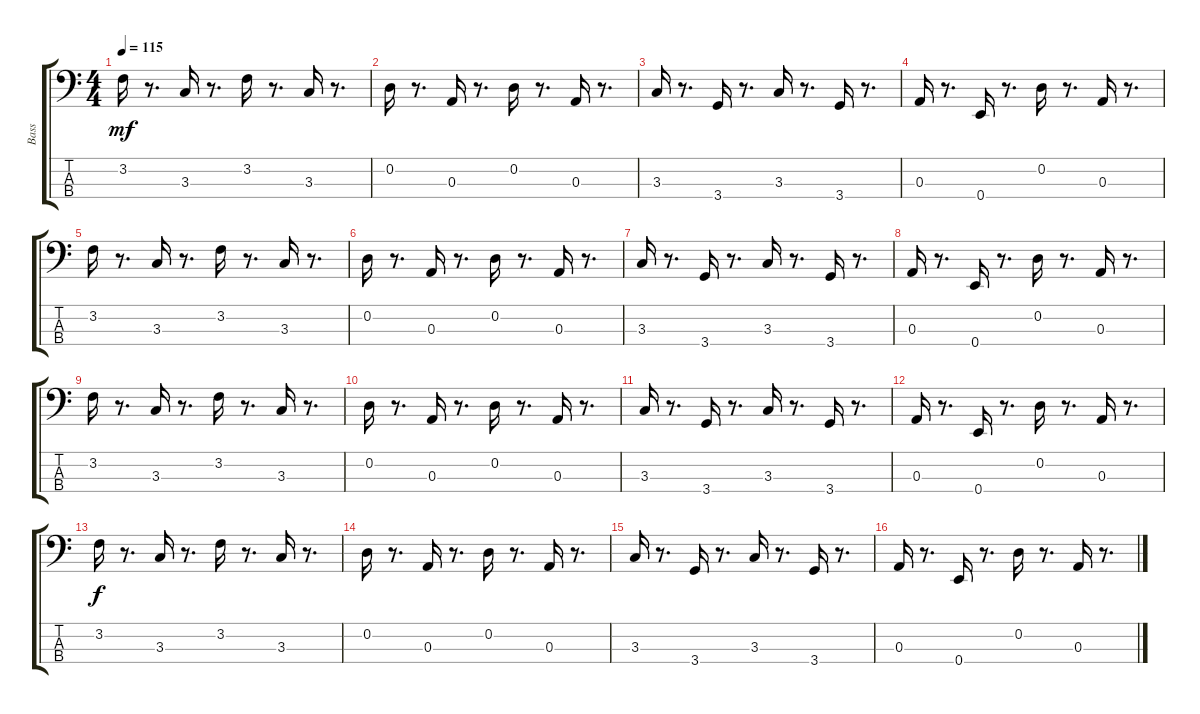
\track ("Bass" "Bass") {instrument acousticbass}
\staff {score tabs}
\tuning (G2 D2 A1 E1) {hide}
\ts (4 4)
\tempo 115
\clef f4
\ks c
3.2.16{dy mf} r.8{d} 3.3.16 r.8{d} 3.2.16 r.8{d} 3.3.16 r.8{d} |
0.2.16 r.8{d} 0.3.16 r.8{d} 0.2.16 r.8{d} 0.3.16 r.8{d} |
3.3.16 r.8{d} 3.4.16 r.8{d} 3.3.16 r.8{d} 3.4.16 r.8{d} |
0.3.16 r.8{d} 0.4.16 r.8{d} 0.2.16 r.8{d} 0.3.16 r.8{d} |
3.2.16 r.8{d} 3.3.16 r.8{d} 3.2.16 r.8{d} 3.3.16 r.8{d} |
0.2.16 r.8{d} 0.3.16 r.8{d} 0.2.16 r.8{d} 0.3.16 r.8{d} |
3.3.16 r.8{d} 3.4.16 r.8{d} 3.3.16 r.8{d} 3.4.16 r.8{d} |
0.3.16 r.8{d} 0.4.16 r.8{d} 0.2.16 r.8{d} 0.3.16 r.8{d} |
3.2.16 r.8{d} 3.3.16 r.8{d} 3.2.16 r.8{d} 3.3.16 r.8{d} |
0.2.16 r.8{d} 0.3.16 r.8{d} 0.2.16 r.8{d} 0.3.16 r.8{d} |
3.3.16 r.8{d} 3.4.16 r.8{d} 3.3.16 r.8{d} 3.4.16 r.8{d} |
0.3.16 r.8{d} 0.4.16 r.8{d} 0.2.16 r.8{d} 0.3.16 r.8{d} |
3.2.16{dy f} r.8{d} 3.3.16 r.8{d} 3.2.16 r.8{d} 3.3.16 r.8{d} |
0.2.16 r.8{d} 0.3.16 r.8{d} 0.2.16 r.8{d} 0.3.16 r.8{d} |
3.3.16 r.8{d} 3.4.16 r.8{d} 3.3.16 r.8{d} 3.4.16 r.8{d} |
0.3.16 r.8{d} 0.4.16 r.8{d} 0.2.16 r.8{d} 0.3.16 r.8{d}
